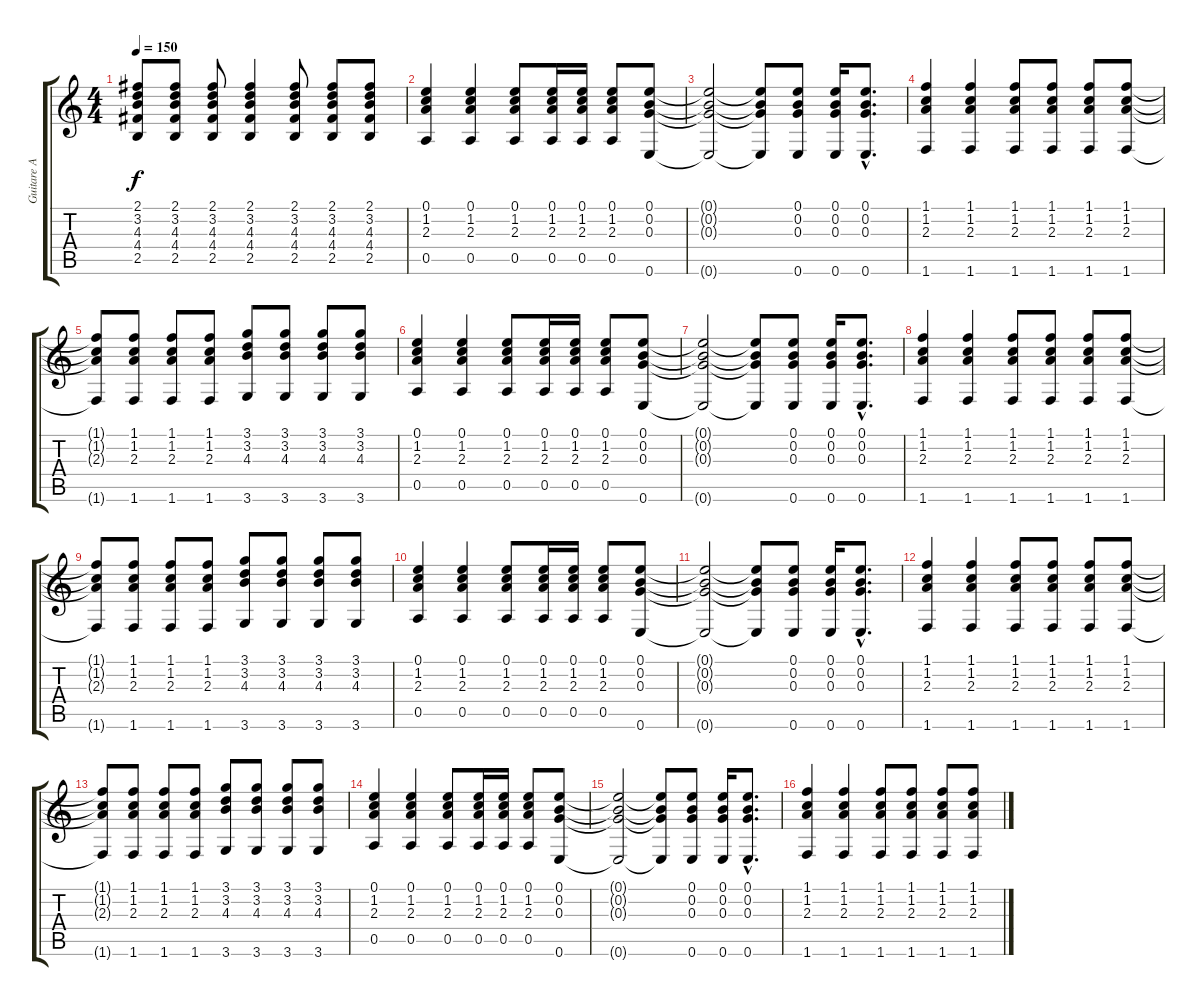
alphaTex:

\track ("Guitare A" "Guitare A") {instrument acousticguitarsteel}
\staff {score tabs}
\tuning (E4 B3 G3 D3 A2 E2) {hide}
\ts (4 4)
\tempo 150
\clef g2
\ks c
(2.1{t} 3.2{t} 4.3{t} 4.4{t} 2.5{t}).8{dy f} (2.1 3.2 4.3 4.4 2.5).8 (2.1 3.2 4.3 4.4 2.5).8 (2.1 3.2 4.3 4.4 2.5).4 (2.1 3.2 4.3 4.4 2.5).8 (2.1 3.2 4.3 4.4 2.5).8 (2.1 3.2 4.3 4.4 2.5).8 |
(0.1 1.2 2.3 0.5).4 (0.1 1.2 2.3 0.5).4 (0.1 1.2 2.3 0.5).8 (0.1 1.2 2.3 0.5).16 (0.1 1.2 2.3 0.5).16 (0.1 1.2 2.3 0.5).8 (0.1 0.2 0.3 0.6).8 |
(0.1{t} 0.2{t} 0.3{t} 0.6{t}).2 (0.1{t} 0.2{t} 0.3{t} 0.6{t}).8 (0.1 0.2 0.3 0.6).8 (0.1 0.2 0.3 0.6).16 (0.1{hac} 0.2{hac} 0.3{hac} 0.6{hac}).8{d} |
(1.1 1.2 2.3 1.6).4 (1.1 1.2 2.3 1.6).4 (1.1 1.2 2.3 1.6).8 (1.1 1.2 2.3 1.6).8 (1.1 1.2 2.3 1.6).8 (1.1 1.2 2.3 1.6).8 |
(1.1{t} 1.2{t} 2.3{t} 1.6{t}).8 (1.1 1.2 2.3 1.6).8 (1.1 1.2 2.3 1.6).8 (1.1 1.2 2.3 1.6).8 (3.1 3.2 4.3 3.6).8 (3.1 3.2 4.3 3.6).8 (3.1 3.2 4.3 3.6).8 (3.1 3.2 4.3 3.6).8 |
(0.1 1.2 2.3 0.5).4 (0.1 1.2 2.3 0.5).4 (0.1 1.2 2.3 0.5).8 (0.1 1.2 2.3 0.5).16 (0.1 1.2 2.3 0.5).16 (0.1 1.2 2.3 0.5).8 (0.1 0.2 0.3 0.6).8 |
(0.1{t} 0.2{t} 0.3{t} 0.6{t}).2 (0.1{t} 0.2{t} 0.3{t} 0.6{t}).8 (0.1 0.2 0.3 0.6).8 (0.1 0.2 0.3 0.6).16 (0.1{hac} 0.2{hac} 0.3{hac} 0.6{hac}).8{d} |
(1.1 1.2 2.3 1.6).4 (1.1 1.2 2.3 1.6).4 (1.1 1.2 2.3 1.6).8 (1.1 1.2 2.3 1.6).8 (1.1 1.2 2.3 1.6).8 (1.1 1.2 2.3 1.6).8 |
(1.1{t} 1.2{t} 2.3{t} 1.6{t}).8 (1.1 1.2 2.3 1.6).8 (1.1 1.2 2.3 1.6).8 (1.1 1.2 2.3 1.6).8 (3.1 3.2 4.3 3.6).8 (3.1 3.2 4.3 3.6).8 (3.1 3.2 4.3 3.6).8 (3.1 3.2 4.3 3.6).8 |
(0.1 1.2 2.3 0.5).4 (0.1 1.2 2.3 0.5).4 (0.1 1.2 2.3 0.5).8 (0.1 1.2 2.3 0.5).16 (0.1 1.2 2.3 0.5).16 (0.1 1.2 2.3 0.5).8 (0.1 0.2 0.3 0.6).8 |
(0.1{t} 0.2{t} 0.3{t} 0.6{t}).2 (0.1{t} 0.2{t} 0.3{t} 0.6{t}).8 (0.1 0.2 0.3 0.6).8 (0.1 0.2 0.3 0.6).16 (0.1{hac} 0.2{hac} 0.3{hac} 0.6{hac}).8{d} |
(1.1 1.2 2.3 1.6).4 (1.1 1.2 2.3 1.6).4 (1.1 1.2 2.3 1.6).8 (1.1 1.2 2.3 1.6).8 (1.1 1.2 2.3 1.6).8 (1.1 1.2 2.3 1.6).8 |
(1.1{t} 1.2{t} 2.3{t} 1.6{t}).8 (1.1 1.2 2.3 1.6).8 (1.1 1.2 2.3 1.6).8 (1.1 1.2 2.3 1.6).8 (3.1 3.2 4.3 3.6).8 (3.1 3.2 4.3 3.6).8 (3.1 3.2 4.3 3.6).8 (3.1 3.2 4.3 3.6).8 |
(0.1 1.2 2.3 0.5).4 (0.1 1.2 2.3 0.5).4 (0.1 1.2 2.3 0.5).8 (0.1 1.2 2.3 0.5).16 (0.1 1.2 2.3 0.5).16 (0.1 1.2 2.3 0.5).8 (0.1 0.2 0.3 0.6).8 |
(0.1{t} 0.2{t} 0.3{t} 0.6{t}).2 (0.1{t} 0.2{t} 0.3{t} 0.6{t}).8 (0.1 0.2 0.3 0.6).8 (0.1 0.2 0.3 0.6).16 (0.1{hac} 0.2{hac} 0.3{hac} 0.6{hac}).8{d} |
(1.1 1.2 2.3 1.6).4 (1.1 1.2 2.3 1.6).4 (1.1 1.2 2.3 1.6).8 (1.1 1.2 2.3 1.6).8 (1.1 1.2 2.3 1.6).8 (1.1 1.2 2.3 1.6).8
